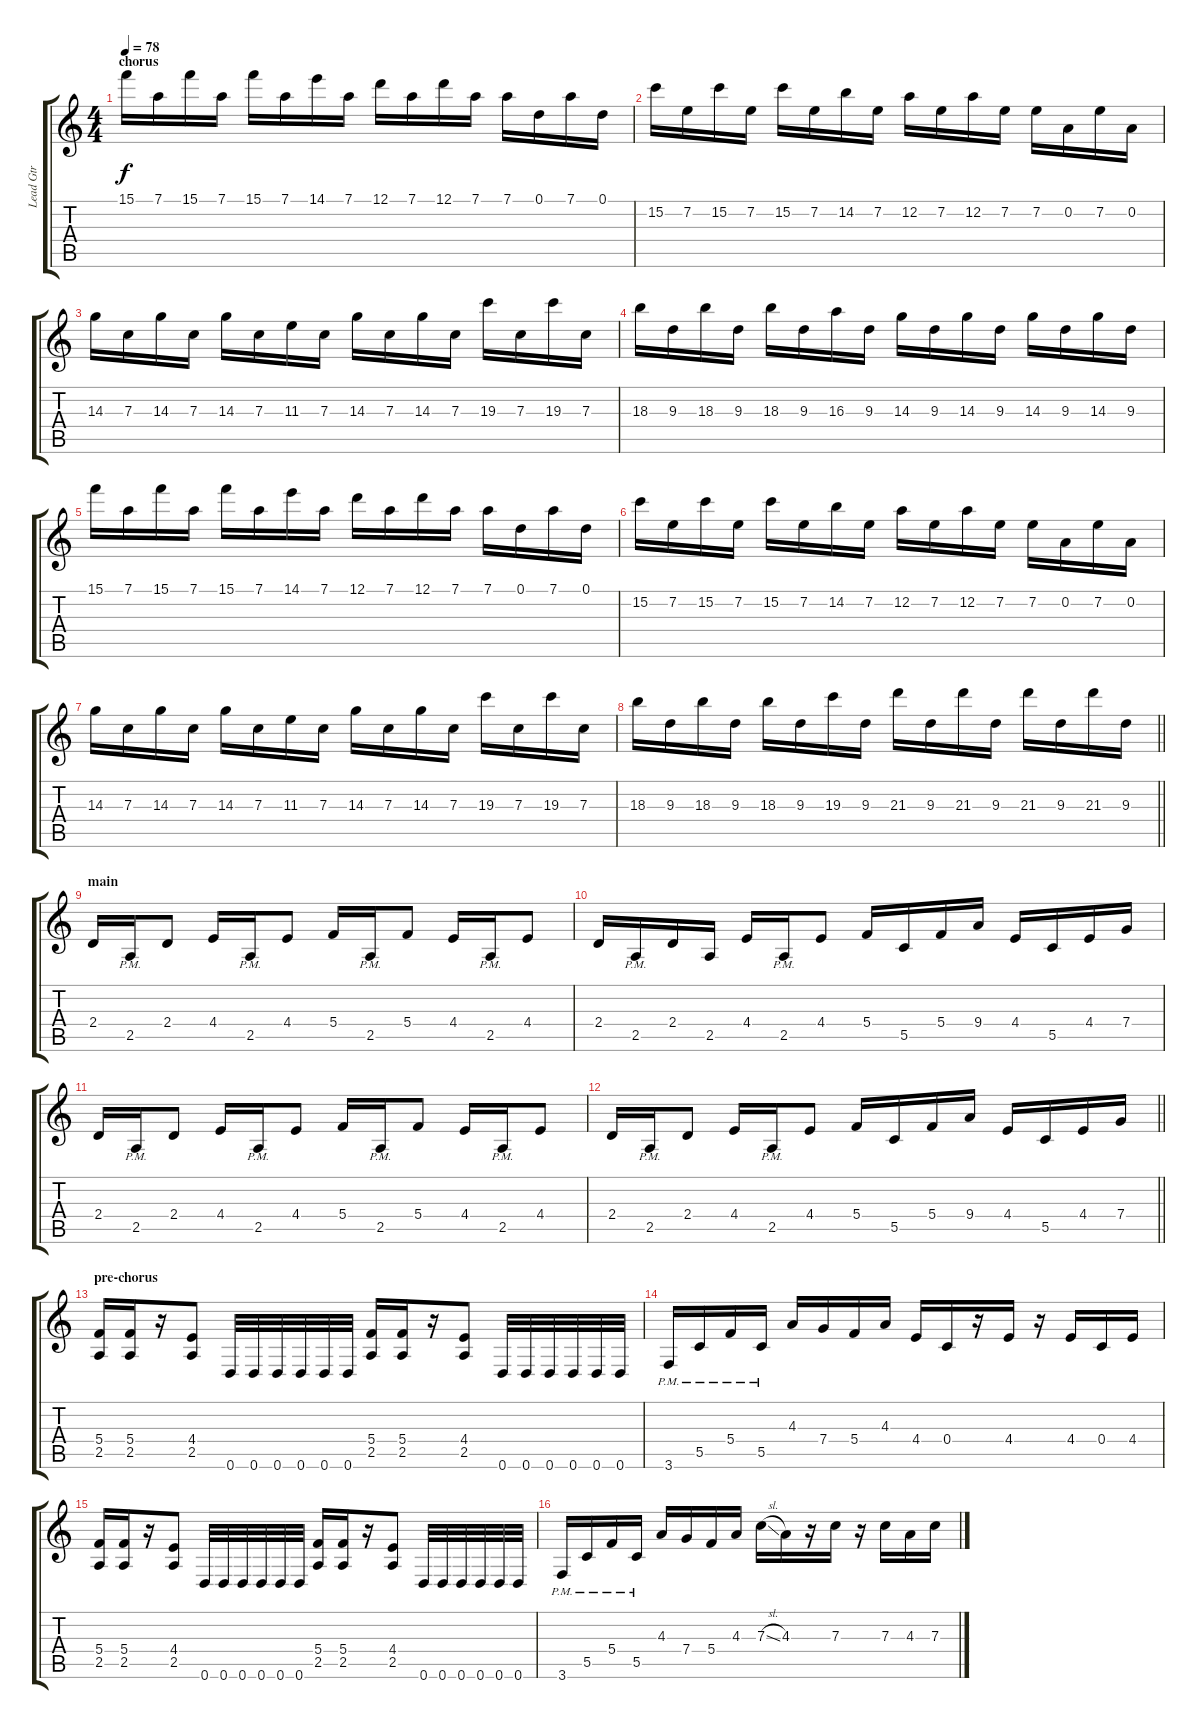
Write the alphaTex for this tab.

\track ("Lead Gtr" "Lead Gtr") {instrument distortionguitar}
\staff {score tabs}
\tuning (D4 A3 F3 C3 G2 D2) {hide}
\ts (4 4)
\section ("" "chorus")
\tempo 78
\clef g2
\ks c
15.1.16{dy f} 7.1.16 15.1.16 7.1.16 15.1.16 7.1.16 14.1.16 7.1.16 12.1.16 7.1.16 12.1.16 7.1.16 7.1.16 0.1.16 7.1.16 0.1.16 |
15.2.16 7.2.16 15.2.16 7.2.16 15.2.16 7.2.16 14.2.16 7.2.16 12.2.16 7.2.16 12.2.16 7.2.16 7.2.16 0.2.16 7.2.16 0.2.16 |
14.3.16 7.3.16 14.3.16 7.3.16 14.3.16 7.3.16 11.3.16 7.3.16 14.3.16 7.3.16 14.3.16 7.3.16 19.3.16 7.3.16 19.3.16 7.3.16 |
18.3.16 9.3.16 18.3.16 9.3.16 18.3.16 9.3.16 16.3.16 9.3.16 14.3.16 9.3.16 14.3.16 9.3.16 14.3.16 9.3.16 14.3.16 9.3.16 |
15.1.16 7.1.16 15.1.16 7.1.16 15.1.16 7.1.16 14.1.16 7.1.16 12.1.16 7.1.16 12.1.16 7.1.16 7.1.16 0.1.16 7.1.16 0.1.16 |
15.2.16 7.2.16 15.2.16 7.2.16 15.2.16 7.2.16 14.2.16 7.2.16 12.2.16 7.2.16 12.2.16 7.2.16 7.2.16 0.2.16 7.2.16 0.2.16 |
14.3.16 7.3.16 14.3.16 7.3.16 14.3.16 7.3.16 11.3.16 7.3.16 14.3.16 7.3.16 14.3.16 7.3.16 19.3.16 7.3.16 19.3.16 7.3.16 |
\barLineRight lightlight
18.3.16 9.3.16 18.3.16 9.3.16 18.3.16 9.3.16 19.3.16 9.3.16 21.3.16 9.3.16 21.3.16 9.3.16 21.3.16 9.3.16 21.3.16 9.3.16 |
\section ("" "main")
2.4.16 2.5{pm}.16 2.4.8 4.4.16 2.5{pm}.16 4.4.8 5.4.16 2.5{pm}.16 5.4.8 4.4.16 2.5{pm}.16 4.4.8 |
2.4.16 2.5{pm}.16 2.4.16 2.5.16 4.4.16 2.5{pm}.16 4.4.8 5.4.16 5.5.16 5.4.16 9.4.16 4.4.16 5.5.16 4.4.16 7.4.16 |
2.4.16 2.5{pm}.16 2.4.8 4.4.16 2.5{pm}.16 4.4.8 5.4.16 2.5{pm}.16 5.4.8 4.4.16 2.5{pm}.16 4.4.8 |
\barLineRight lightlight
2.4.16 2.5{pm}.16 2.4.8 4.4.16 2.5{pm}.16 4.4.8 5.4.16 5.5.16 5.4.16 9.4.16 4.4.16 5.5.16 4.4.16 7.4.16 |
\section ("" "pre-chorus")
(5.4 2.5).16 (5.4 2.5).16 r.16 (4.4 2.5).8 0.6.32 0.6.32 0.6.32 0.6.32 0.6.32 0.6.32 (5.4 2.5).16 (5.4 2.5).16 r.16 (4.4 2.5).8 0.6.32 0.6.32 0.6.32 0.6.32 0.6.32 0.6.32 |
3.6{pm}.16 5.5{pm}.16 5.4{pm}.16 5.5{pm}.16 4.3.16 7.4.16 5.4.16 4.3.16 4.4.16 0.4.16 r.16 4.4.16 r.16 4.4.16 0.4.16 4.4.16 |
(5.4 2.5).16 (5.4 2.5).16 r.16 (4.4 2.5).8 0.6.32 0.6.32 0.6.32 0.6.32 0.6.32 0.6.32 (5.4 2.5).16 (5.4 2.5).16 r.16 (4.4 2.5).8 0.6.32 0.6.32 0.6.32 0.6.32 0.6.32 0.6.32 |
3.6{pm}.16 5.5{pm}.16 5.4{pm}.16 5.5{pm}.16 4.3.16 7.4.16 5.4.16 4.3.16 7.3{sl}.16 4.3.16 r.16 7.3.16 r.16 7.3.16 4.3.16 7.3.16
